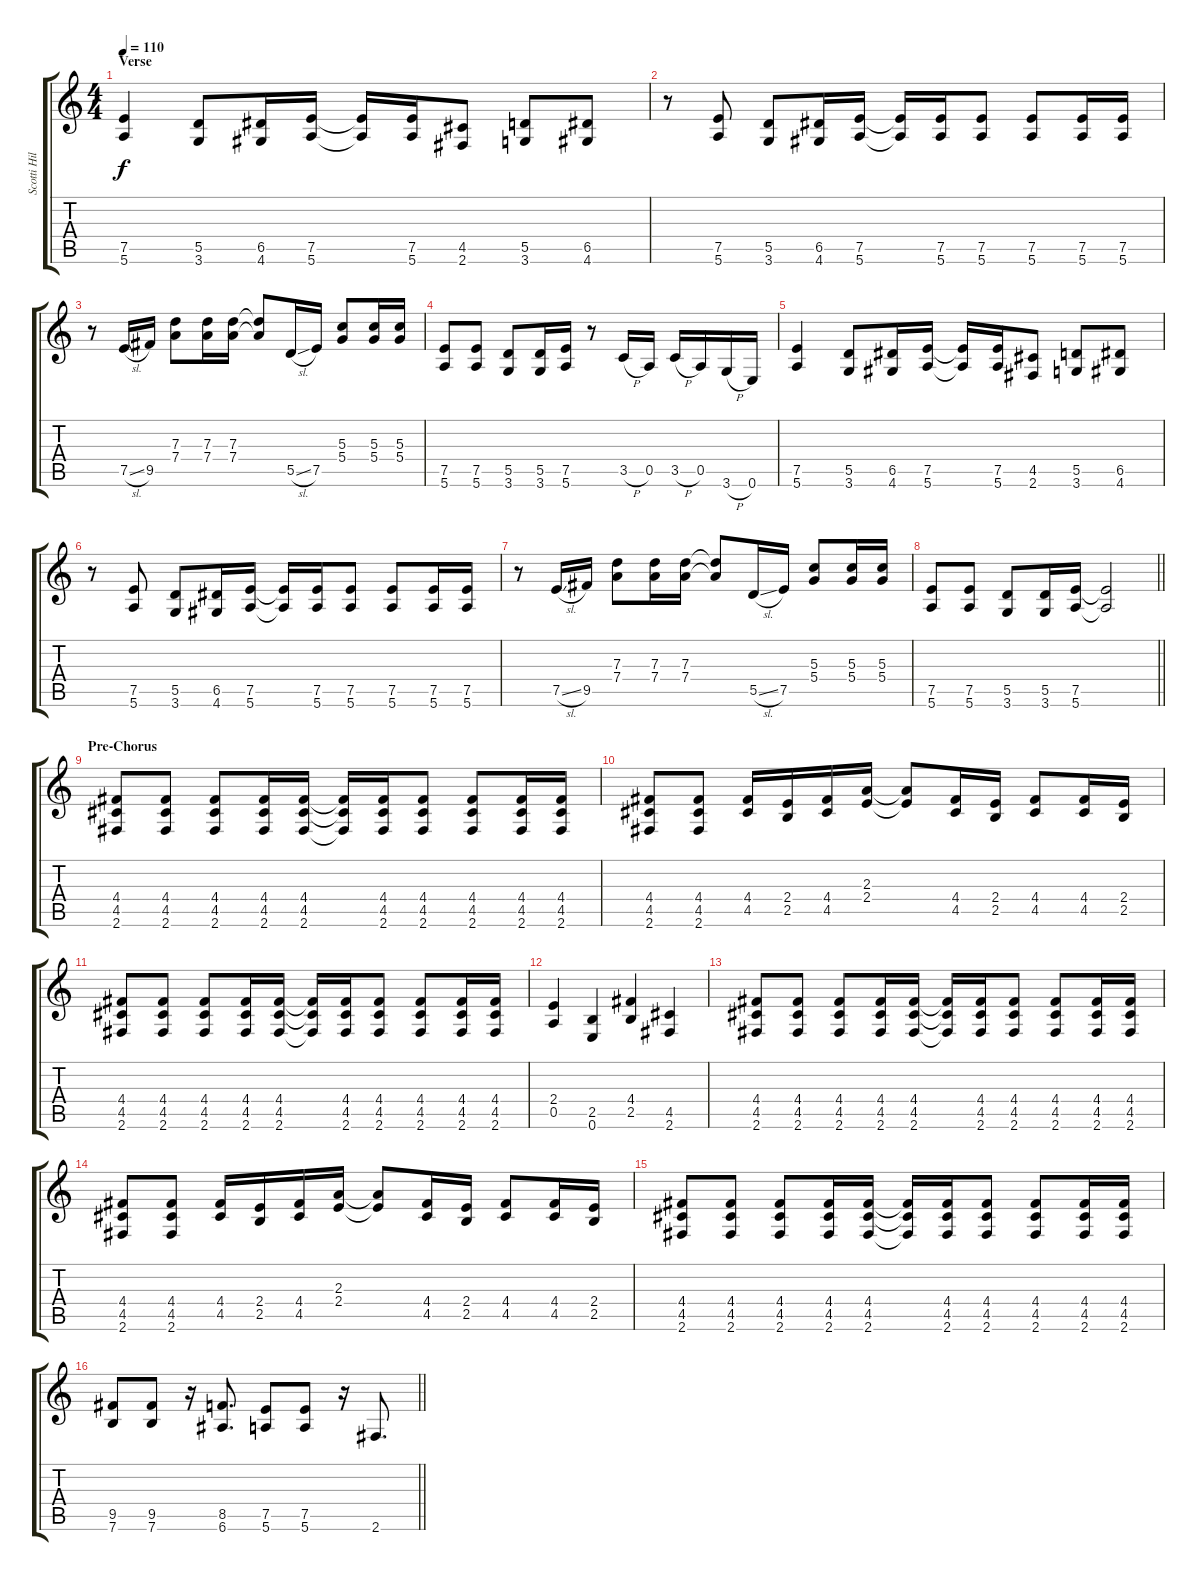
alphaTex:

\track ("Scotti Hill - Rhytm Guitar" "Scotti Hil") {instrument overdrivenguitar}
\staff {score tabs}
\tuning (E4 B3 G3 D3 A2 E2) {hide}
\ts (4 4)
\section ("" "Verse")
\tempo 110
\clef g2
\ks c
(7.5 5.6).4{dy f} (5.5 3.6).8 (6.5 4.6).16 (7.5 5.6).16 (7.5{t} 5.6{t}).16 (7.5 5.6).16 (4.5 2.6).8 (5.5 3.6).8 (6.5 4.6).8 |
r.8 (7.5 5.6).8 (5.5 3.6).8 (6.5 4.6).16 (7.5 5.6).16 (7.5{t} 5.6{t}).16 (7.5 5.6).16 (7.5 5.6).8 (7.5 5.6).8 (7.5 5.6).16 (7.5 5.6).16 |
r.8 7.5{sl}.16 9.5.16 (7.3 7.4).8 (7.3 7.4).16 (7.3 7.4).16 (7.3{t} 7.4{t}).8 5.5{sl}.16 7.5.16 (5.3 5.4).8 (5.3 5.4).16 (5.3 5.4).16 |
(7.5 5.6).8 (7.5 5.6).8 (5.5 3.6).8 (5.5 3.6).16 (7.5 5.6).16 r.8 3.5{h}.16 0.5.16 3.5{h}.16 0.5.16 3.6{h}.16 0.6.16 |
(7.5 5.6).4 (5.5 3.6).8 (6.5 4.6).16 (7.5 5.6).16 (7.5{t} 5.6{t}).16 (7.5 5.6).16 (4.5 2.6).8 (5.5 3.6).8 (6.5 4.6).8 |
r.8 (7.5 5.6).8 (5.5 3.6).8 (6.5 4.6).16 (7.5 5.6).16 (7.5{t} 5.6{t}).16 (7.5 5.6).16 (7.5 5.6).8 (7.5 5.6).8 (7.5 5.6).16 (7.5 5.6).16 |
r.8 7.5{sl}.16 9.5.16 (7.3 7.4).8 (7.3 7.4).16 (7.3 7.4).16 (7.3{t} 7.4{t}).8 5.5{sl}.16 7.5.16 (5.3 5.4).8 (5.3 5.4).16 (5.3 5.4).16 |
\barLineRight lightlight
(7.5 5.6).8 (7.5 5.6).8 (5.5 3.6).8 (5.5 3.6).16 (7.5 5.6).16 (7.5{t} 5.6{t}).2 |
\section ("" "Pre-Chorus")
(4.4 4.5 2.6).8 (4.4 4.5 2.6).8 (4.4 4.5 2.6).8 (4.4 4.5 2.6).16 (4.4 4.5 2.6).16 (4.4{t} 4.5{t} 2.6{t}).16 (4.4 4.5 2.6).16 (4.4 4.5 2.6).8 (4.4 4.5 2.6).8 (4.4 4.5 2.6).16 (4.4 4.5 2.6).16 |
(4.4 4.5 2.6).8 (4.4 4.5 2.6).8 (4.4 4.5).16 (2.4 2.5).16 (4.4 4.5).16 (2.3 2.4).16 (2.3{t} 2.4{t}).8 (4.4 4.5).16 (2.4 2.5).16 (4.4 4.5).8 (4.4 4.5).16 (2.4 2.5).16 |
(4.4 4.5 2.6).8 (4.4 4.5 2.6).8 (4.4 4.5 2.6).8 (4.4 4.5 2.6).16 (4.4 4.5 2.6).16 (4.4{t} 4.5{t} 2.6{t}).16 (4.4 4.5 2.6).16 (4.4 4.5 2.6).8 (4.4 4.5 2.6).8 (4.4 4.5 2.6).16 (4.4 4.5 2.6).16 |
(2.4 0.5).4 (2.5 0.6).4 (4.4 2.5).4 (4.5 2.6).4 |
(4.4 4.5 2.6).8 (4.4 4.5 2.6).8 (4.4 4.5 2.6).8 (4.4 4.5 2.6).16 (4.4 4.5 2.6).16 (4.4{t} 4.5{t} 2.6{t}).16 (4.4 4.5 2.6).16 (4.4 4.5 2.6).8 (4.4 4.5 2.6).8 (4.4 4.5 2.6).16 (4.4 4.5 2.6).16 |
(4.4 4.5 2.6).8 (4.4 4.5 2.6).8 (4.4 4.5).16 (2.4 2.5).16 (4.4 4.5).16 (2.3 2.4).16 (2.3{t} 2.4{t}).8 (4.4 4.5).16 (2.4 2.5).16 (4.4 4.5).8 (4.4 4.5).16 (2.4 2.5).16 |
(4.4 4.5 2.6).8 (4.4 4.5 2.6).8 (4.4 4.5 2.6).8 (4.4 4.5 2.6).16 (4.4 4.5 2.6).16 (4.4{t} 4.5{t} 2.6{t}).16 (4.4 4.5 2.6).16 (4.4 4.5 2.6).8 (4.4 4.5 2.6).8 (4.4 4.5 2.6).16 (4.4 4.5 2.6).16 |
\barLineRight lightlight
(9.5 7.6).8 (9.5 7.6).8 r.16 (8.5 6.6).8{d} (7.5 5.6).8 (7.5 5.6).8 r.16 2.6.8{d}
